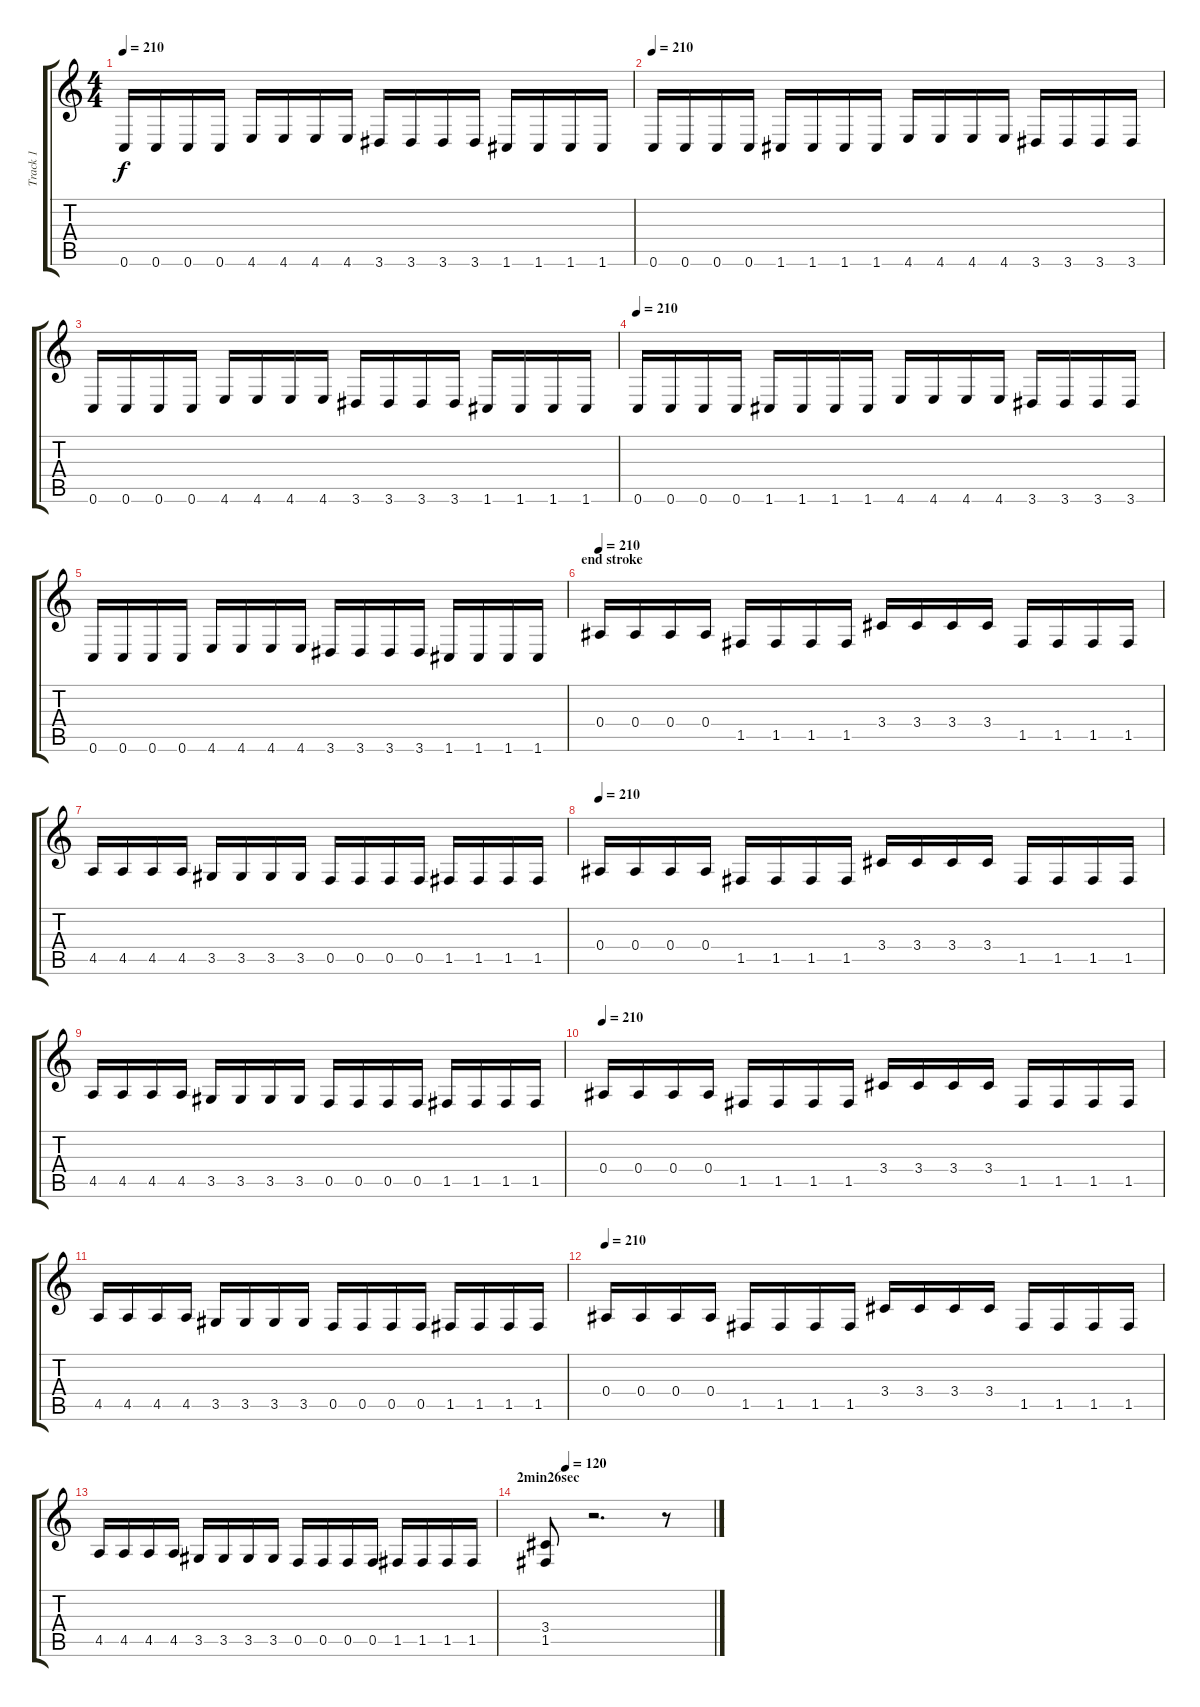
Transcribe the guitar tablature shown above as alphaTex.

\track ("Track 1" "Track 1") {instrument distortionguitar}
\staff {score tabs}
\tuning (C4 G3 Eb3 Bb2 F2 C2) {hide}
\ts (4 4)
\tempo 210
\clef g2
\ks c
0.6.16{dy f} 0.6.16 0.6.16 0.6.16 4.6.16 4.6.16 4.6.16 4.6.16 3.6.16 3.6.16 3.6.16 3.6.16 1.6.16 1.6.16 1.6.16 1.6.16 |
\tempo 210
0.6.16 0.6.16 0.6.16 0.6.16 1.6.16 1.6.16 1.6.16 1.6.16 4.6.16 4.6.16 4.6.16 4.6.16 3.6.16 3.6.16 3.6.16 3.6.16 |
0.6.16 0.6.16 0.6.16 0.6.16 4.6.16 4.6.16 4.6.16 4.6.16 3.6.16 3.6.16 3.6.16 3.6.16 1.6.16 1.6.16 1.6.16 1.6.16 |
\tempo 210
0.6.16 0.6.16 0.6.16 0.6.16 1.6.16 1.6.16 1.6.16 1.6.16 4.6.16 4.6.16 4.6.16 4.6.16 3.6.16 3.6.16 3.6.16 3.6.16 |
0.6.16 0.6.16 0.6.16 0.6.16 4.6.16 4.6.16 4.6.16 4.6.16 3.6.16 3.6.16 3.6.16 3.6.16 1.6.16 1.6.16 1.6.16 1.6.16 |
\section ("" "end stroke")
\tempo 210
0.4.16 0.4.16 0.4.16 0.4.16 1.5.16 1.5.16 1.5.16 1.5.16 3.4.16 3.4.16 3.4.16 3.4.16 1.5.16 1.5.16 1.5.16 1.5.16 |
4.5.16 4.5.16 4.5.16 4.5.16 3.5.16 3.5.16 3.5.16 3.5.16 0.5.16 0.5.16 0.5.16 0.5.16 1.5.16 1.5.16 1.5.16 1.5.16 |
\tempo 210
0.4.16 0.4.16 0.4.16 0.4.16 1.5.16 1.5.16 1.5.16 1.5.16 3.4.16 3.4.16 3.4.16 3.4.16 1.5.16 1.5.16 1.5.16 1.5.16 |
4.5.16 4.5.16 4.5.16 4.5.16 3.5.16 3.5.16 3.5.16 3.5.16 0.5.16 0.5.16 0.5.16 0.5.16 1.5.16 1.5.16 1.5.16 1.5.16 |
\tempo 210
0.4.16 0.4.16 0.4.16 0.4.16 1.5.16 1.5.16 1.5.16 1.5.16 3.4.16 3.4.16 3.4.16 3.4.16 1.5.16 1.5.16 1.5.16 1.5.16 |
4.5.16 4.5.16 4.5.16 4.5.16 3.5.16 3.5.16 3.5.16 3.5.16 0.5.16 0.5.16 0.5.16 0.5.16 1.5.16 1.5.16 1.5.16 1.5.16 |
\tempo 210
0.4.16 0.4.16 0.4.16 0.4.16 1.5.16 1.5.16 1.5.16 1.5.16 3.4.16 3.4.16 3.4.16 3.4.16 1.5.16 1.5.16 1.5.16 1.5.16 |
4.5.16 4.5.16 4.5.16 4.5.16 3.5.16 3.5.16 3.5.16 3.5.16 0.5.16 0.5.16 0.5.16 0.5.16 1.5.16 1.5.16 1.5.16 1.5.16 |
\section ("" "2min26sec")
\tempo (120 0.125)
(3.4 1.5).8 r.2{d} r.8
